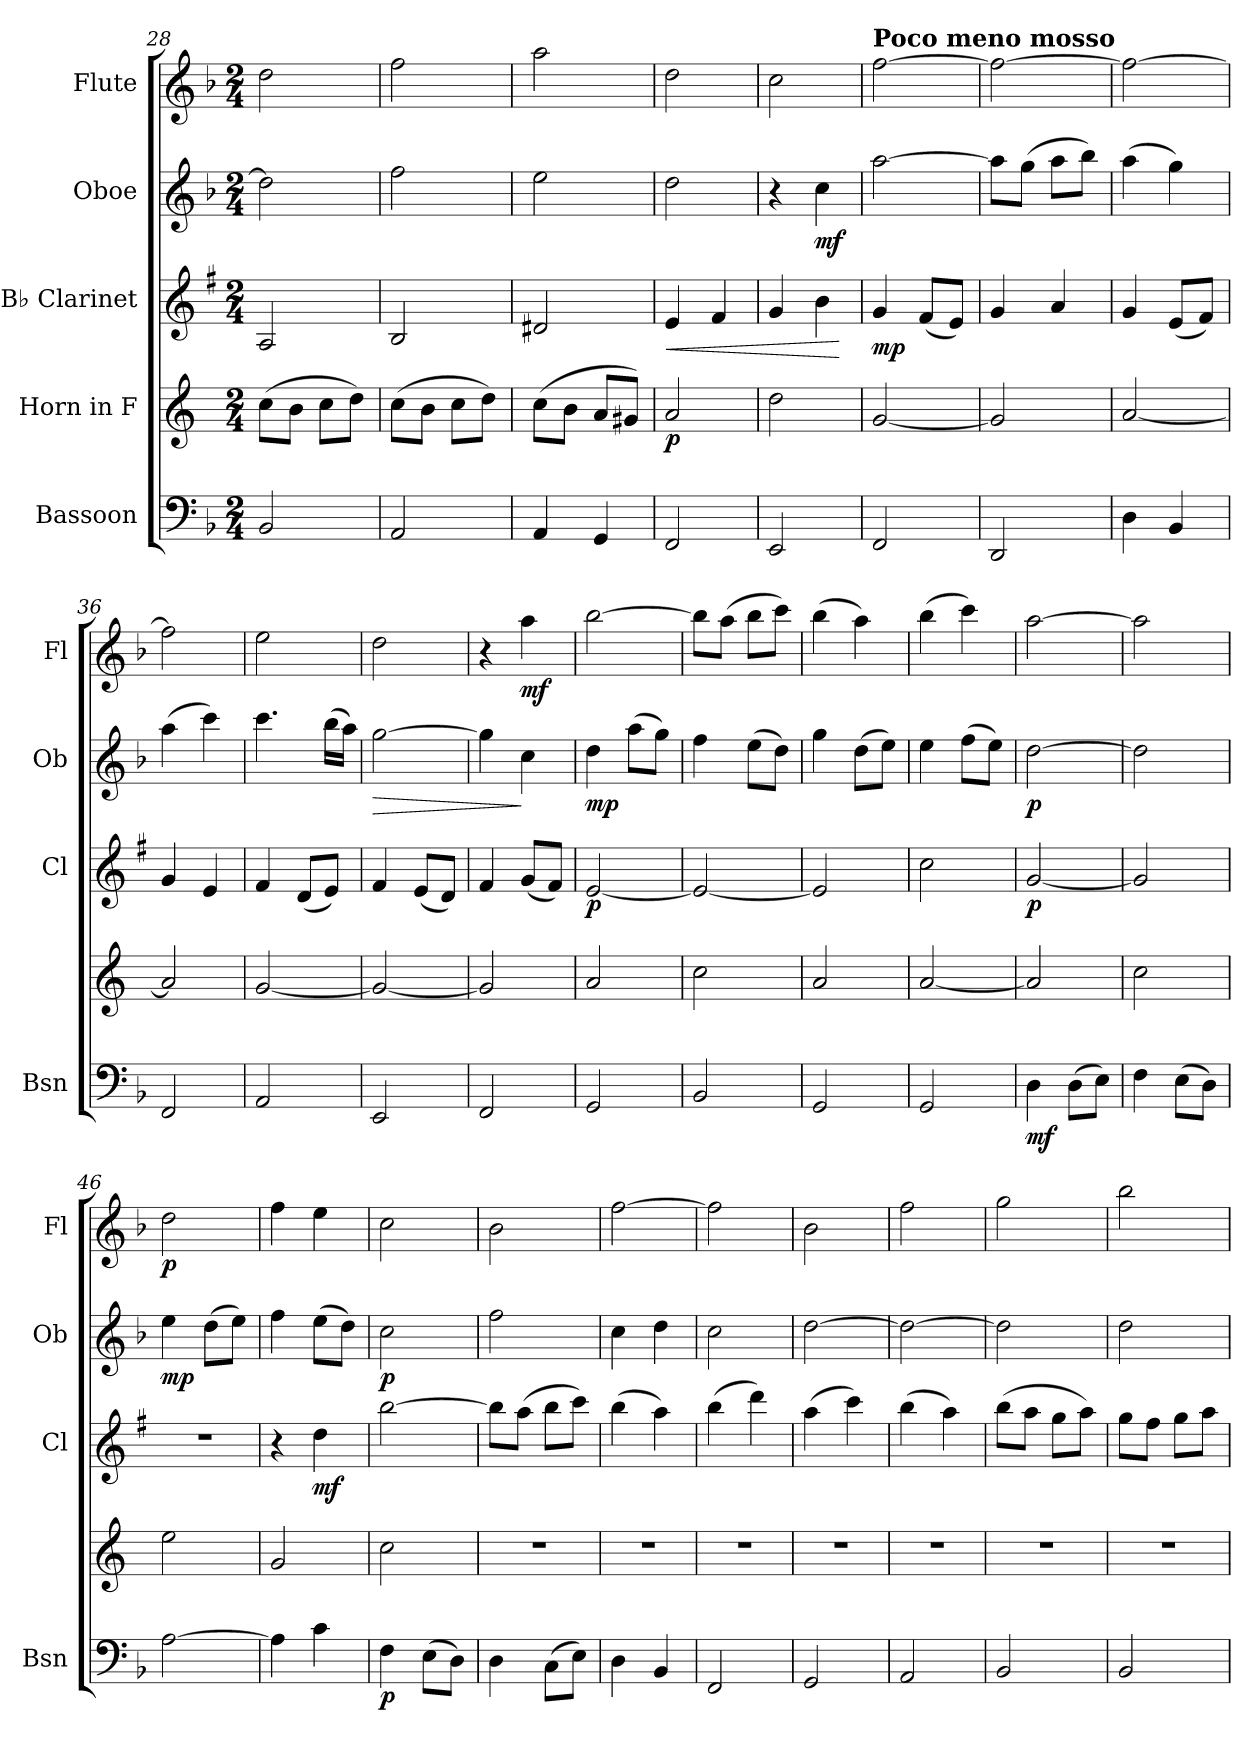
**kern	**dynam	**kern	**dynam	**kern	**dynam	**kern	**dynam	**kern	**dynam
*part5	*part5	*part4	*part4	*part3	*part3	*part2	*part2	*part1	*part1
*staff5	*staff5	*staff4	*staff4	*staff3	*staff3	*staff2	*staff2	*staff1	*staff1
*I"Bassoon	*	*I"Horn in F	*	*I"B♭ Clarinet	*	*I"Oboe	*	*I"Flute	*
*I'Bsn	*	*	*	*I'Cl	*	*I'Ob	*	*I'Fl	*
*clefF4	*	*clefG2	*	*clefG2	*	*clefG2	*	*clefG2	*
*	*	*ITrd4c7	*	*ITrd1c2	*	*	*	*	*
*k[b-]	*	*k[b-]	*	*k[b-]	*	*k[b-]	*	*k[b-]	*
*M2/4	*	*M2/4	*	*M2/4	*	*M2/4	*	*M2/4	*
=28	=28	=28	=28	=28	=28	=28	=28	=28	=28
2BB-/	.	(>8f\L	.	2G/	.	2dd\]	.	2dd\	.
.	.	8e\J	.	.	.	.	.	.	.
.	.	8f\L	.	.	.	.	.	.	.
.	.	8g\J)	.	.	.	.	.	.	.
=29	=29	=29	=29	=29	=29	=29	=29	=29	=29
2AA/	.	(>8f\L	.	2A/	.	2ff\	.	2ff\	.
.	.	8e\J	.	.	.	.	.	.	.
.	.	8f\L	.	.	.	.	.	.	.
.	.	8g\J)	.	.	.	.	.	.	.
=30	=30	=30	=30	=30	=30	=30	=30	=30	=30
4AA/	.	(>8f\L	.	2c#X/	.	2ee\	.	2aa\	.
.	.	8e\J	.	.	.	.	.	.	.
4GG/	.	8d/L	.	.	.	.	.	.	.
.	.	8c#X/J)	.	.	.	.	.	.	.
!!LO:LB:g=z
=31	=31	=31	=31	=31	=31	=31	=31	=31	=31
!	!	!	!LO:DY:b	!	!LO:HP:b	!	!	!	!
2FF/	.	2d/	p	4d/	<	2dd\	.	2dd\	.
.	.	.	.	4e/	.	.	.	.	.
=32	=32	=32	=32	=32	=32	=32	=32	=32	=32
2EE/	.	2g\	.	4f/	.	4r	.	2cc\	.
!	!	!	!	!	!	!	!LO:DY:b	!	!
.	.	.	.	4a\	.	4cc\	mf	.	.
.	.	.	.	.	[	.	.	.	.
=33	=33	=33	=33	=33	=33	=33	=33	=33	=33
!!LO:REH:place=s1:a:B:fs=14:t=B
!	!	!	!	!	!	!	!	!LO:TX:a:B:t=Poco meno mosso	!
!	!	!	!	!	!LO:DY:b	!	!	!	!
2FF/	.	[2c/	.	4f/	mp	[2aa\	.	[2ff\	.
.	.	.	.	(<8e/L	.	.	.	.	.
.	.	.	.	8d/J)	.	.	.	.	.
=34	=34	=34	=34	=34	=34	=34	=34	=34	=34
2DD/	.	2c/]	.	4f/	.	8aa\L]	.	2ff\_	.
.	.	.	.	.	.	(>8gg\J	.	.	.
.	.	.	.	4g/	.	8aa\L	.	.	.
.	.	.	.	.	.	8bb-\J)	.	.	.
=35	=35	=35	=35	=35	=35	=35	=35	=35	=35
4D\	.	[2d/	.	4f/	.	(>4aa\	.	2ff\_	.
4BB-/	.	.	.	(<8d/L	.	4gg\)	.	.	.
.	.	.	.	8e/J)	.	.	.	.	.
=36	=36	=36	=36	=36	=36	=36	=36	=36	=36
2FF/	.	2d/]	.	4f/	.	(>4aa\	.	2ff\]	.
.	.	.	.	4d/	.	4ccc\)	.	.	.
=37	=37	=37	=37	=37	=37	=37	=37	=37	=37
2AA/	.	[2c/	.	4e/	.	4.ccc\	.	2ee\	.
.	.	.	.	(<8c/L	.	.	.	.	.
.	.	.	.	8d/J)	.	(>16bb-\LL	.	.	.
.	.	.	.	.	.	16aa\JJ)	.	.	.
=38	=38	=38	=38	=38	=38	=38	=38	=38	=38
!	!	!	!	!	!	!	!LO:HP:b	!	!
2EE/	.	2c/_	.	4e/	.	[2gg\	>	2dd\	.
.	.	.	.	(<8d/L	.	.	.	.	.
.	.	.	.	8c/J)	.	.	.	.	.
=39	=39	=39	=39	=39	=39	=39	=39	=39	=39
2FF/	.	2c/]	.	4e/	.	4gg\]	.	4r	.
!	!	!	!	!	!	!	!	!	!LO:DY:b
.	.	.	.	(<8f/L	.	4cc\	]	4aa\	mf
.	.	.	.	8e/J)	.	.	.	.	.
=40	=40	=40	=40	=40	=40	=40	=40	=40	=40
!	!	!	!	!	!LO:DY:b	!	!LO:DY:b	!	!
2GG/	.	2d/	.	[2d/	p	4dd\	mp	[2bb-\	.
.	.	.	.	.	.	(>8aa\L	.	.	.
.	.	.	.	.	.	8gg\J)	.	.	.
=41	=41	=41	=41	=41	=41	=41	=41	=41	=41
2BB-/	.	2f\	.	2d/_	.	4ff\	.	8bb-\L]	.
.	.	.	.	.	.	.	.	(>8aa\J	.
.	.	.	.	.	.	(>8ee\L	.	8bb-\L	.
.	.	.	.	.	.	8dd\J)	.	8ccc\J)	.
=42	=42	=42	=42	=42	=42	=42	=42	=42	=42
2GG/	.	2d/	.	2d/]	.	4gg\	.	(>4bb-\	.
.	.	.	.	.	.	(>8dd\L	.	4aa\)	.
.	.	.	.	.	.	8ee\J)	.	.	.
!!LO:PB:g=z
=43	=43	=43	=43	=43	=43	=43	=43	=43	=43
2GG/	.	[2d/	.	2b-\	.	4ee\	.	(>4bb-\	.
.	.	.	.	.	.	(>8ff\L	.	4ccc\)	.
.	.	.	.	.	.	8ee\J)	.	.	.
=44	=44	=44	=44	=44	=44	=44	=44	=44	=44
!	!LO:DY:b	!	!	!	!LO:DY:b	!	!LO:DY:b	!	!
4D\	mf	2d/]	.	[2f/	p	[2dd\	p	[2aa\	.
(>8D\L	.	.	.	.	.	.	.	.	.
8E\J)	.	.	.	.	.	.	.	.	.
=45	=45	=45	=45	=45	=45	=45	=45	=45	=45
4F\	.	2f\	.	2f/]	.	2dd\]	.	2aa\]	.
(>8E\L	.	.	.	.	.	.	.	.	.
8D\J)	.	.	.	.	.	.	.	.	.
=46	=46	=46	=46	=46	=46	=46	=46	=46	=46
!	!	!	!	!	!	!	!LO:DY:b	!	!LO:DY:b
[2A\	.	2a\	.	2r	.	4ee\	mp	2dd\	p
.	.	.	.	.	.	(>8dd\L	.	.	.
.	.	.	.	.	.	8ee\J)	.	.	.
=47	=47	=47	=47	=47	=47	=47	=47	=47	=47
4A\]	.	2c/	.	4r	.	4ff\	.	4ff\	.
!	!	!	!	!	!LO:DY:b	!	!	!	!
4c\	.	.	.	4cc\	mf	(>8ee\L	.	4ee\	.
.	.	.	.	.	.	8dd\J)	.	.	.
=48	=48	=48	=48	=48	=48	=48	=48	=48	=48
!	!LO:DY:b	!	!	!	!	!	!LO:DY:b	!	!
4F\	p	2f\	.	[2aa\	.	2cc\	p	2cc\	.
(>8E\L	.	.	.	.	.	.	.	.	.
8D\J)	.	.	.	.	.	.	.	.	.
=49	=49	=49	=49	=49	=49	=49	=49	=49	=49
4D\	.	2r	.	8aa\L]	.	2ff\	.	2b-\	.
.	.	.	.	(>8gg\J	.	.	.	.	.
(>8C\L	.	.	.	8aa\L	.	.	.	.	.
8E\J)	.	.	.	8bb-\J)	.	.	.	.	.
=50	=50	=50	=50	=50	=50	=50	=50	=50	=50
4D\	.	2r	.	(>4aa\	.	4cc\	.	[2ff\	.
4BB-/	.	.	.	4gg\)	.	4dd\	.	.	.
=51	=51	=51	=51	=51	=51	=51	=51	=51	=51
2FF/	.	2r	.	(>4aa\	.	2cc\	.	2ff\]	.
.	.	.	.	4ccc\)	.	.	.	.	.
=52	=52	=52	=52	=52	=52	=52	=52	=52	=52
2GG/	.	2r	.	(>4gg\	.	[2dd\	.	2b-\	.
.	.	.	.	4bb-\)	.	.	.	.	.
=53	=53	=53	=53	=53	=53	=53	=53	=53	=53
2AA/	.	2r	.	(>4aa\	.	2dd\_	.	2ff\	.
.	.	.	.	4gg\)	.	.	.	.	.
=54	=54	=54	=54	=54	=54	=54	=54	=54	=54
2BB-/	.	2r	.	(>8aa\L	.	2dd\]	.	2gg\	.
.	.	.	.	8gg\J	.	.	.	.	.
.	.	.	.	8ff\L	.	.	.	.	.
.	.	.	.	8gg\J)	.	.	.	.	.
!!LO:LB:g=z
=55	=55	=55	=55	=55	=55	=55	=55	=55	=55
2BB-/	.	2r	.	8ff\L	.	2dd\	.	2bb-\	.
.	.	.	.	8ee\J	.	.	.	.	.
.	.	.	.	8ff\L	.	.	.	.	.
.	.	.	.	8gg\J	.	.	.	.	.
=	=	=	=	=	=	=	=	=	=
*-	*-	*-	*-	*-	*-	*-	*-	*-	*-
